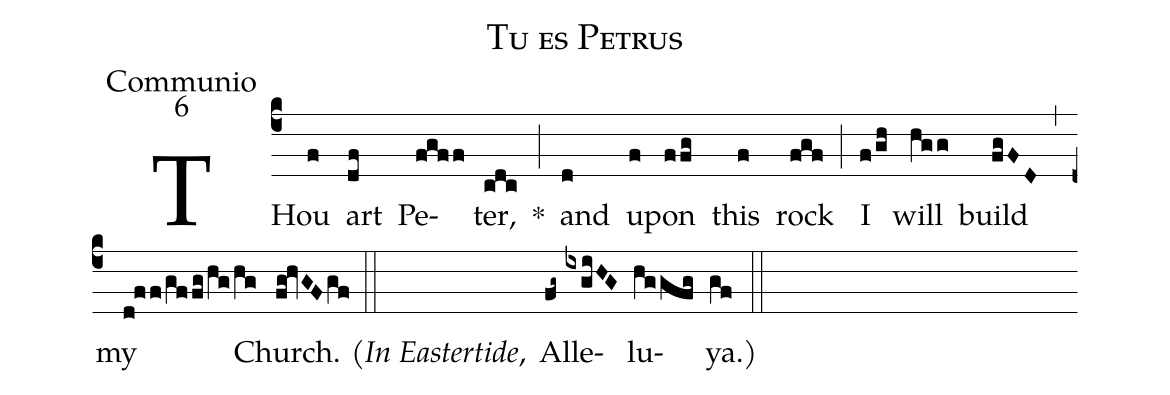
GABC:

name:Tu es Petrus;
office-part:Communio;
mode:6;
%%
(c4) THou(f) art(df) Pe(fgff)ter,(cdc) *(;) and(d) up(f)on(ffg) this(f) rock(fgf) (;) I(f/gh) will(hgg) build(fgFD) (,) my(d!ff/gffg/hg/hg) Church.(fg!hvGFgf) (::) <v>(</v><i>In Eastertide</i>,() Al(fg~)le(ixgiHG)lu(hggfg)ya.<v>)</v>(gf) (::)
